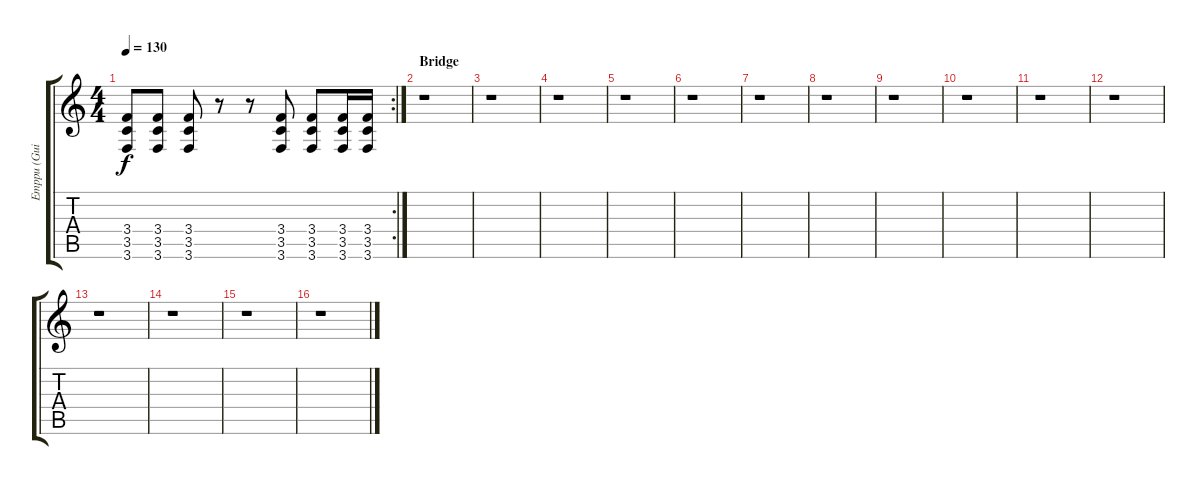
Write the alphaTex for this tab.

\track ("Emppu (Guitar1)" "Emppu (Gui") {instrument overdrivenguitar}
\staff {score tabs}
\tuning (E4 B3 G3 D3 A2 D2) {hide}
\rc 2
\ts (4 4)
\tempo 130
\clef g2
\ks c
(3.4 3.5 3.6).8{dy f} (3.4 3.5 3.6).8 (3.4 3.5 3.6).8 r.8 r.8 (3.4 3.5 3.6).8 (3.4 3.5 3.6).8 (3.4 3.5 3.6).16 (3.4 3.5 3.6).16 |
\section ("" "Bridge")
r.1 |
r.1 |
r.1 |
r.1 |
r.1 |
r.1 |
r.1 |
r.1 |
r.1 |
r.1 |
r.1 |
r.1 |
r.1 |
r.1 |
r.1
